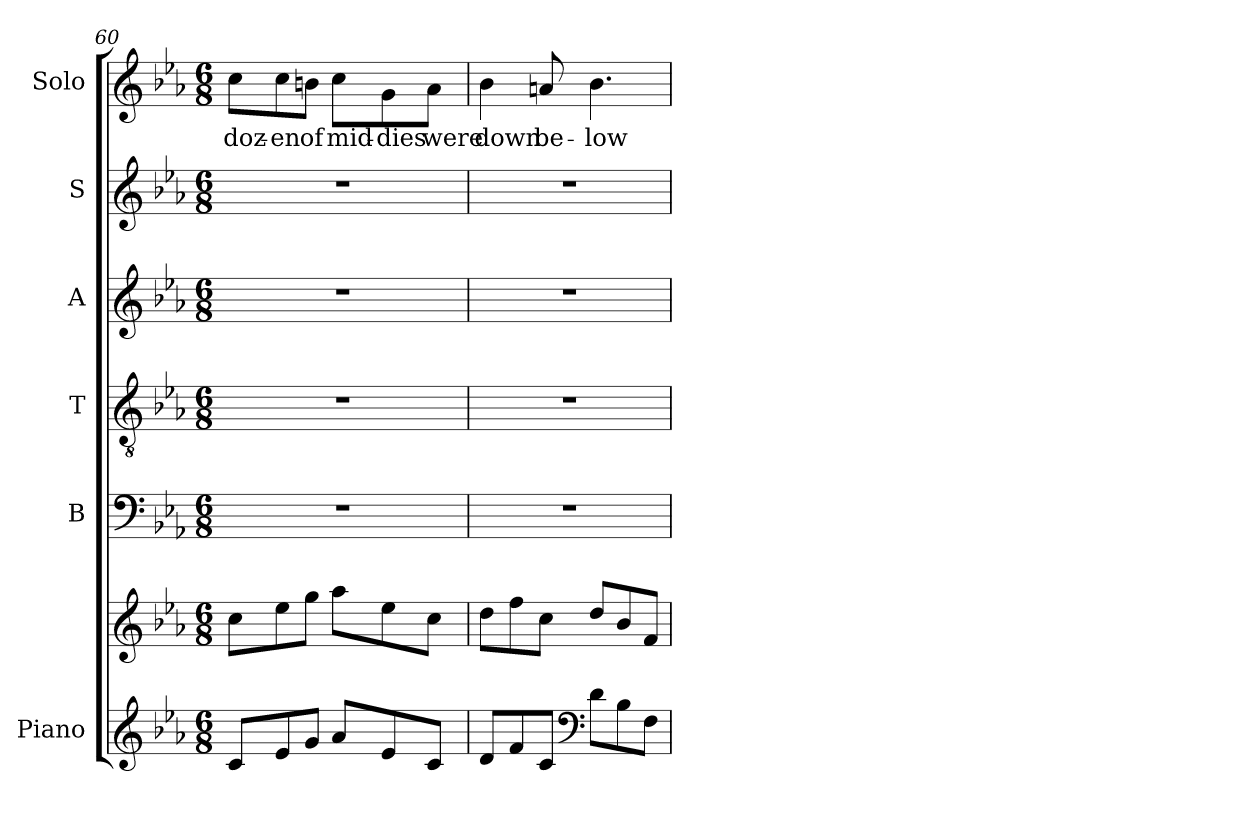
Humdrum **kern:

**kern	**kern	**kern	**kern	**kern	**kern	**kern	**text
*part6	*part6	*part5	*part4	*part3	*part2	*part1	*part1
*staff7	*staff6	*staff5	*staff4	*staff3	*staff2	*staff1	*staff1
*I"Piano	*	*I"B	*I"T	*I"A	*I"S	*I"Solo	*
*I'Pno	*	*I'B	*I'T	*I'A	*I'S	*	*
*clefG2	*clefG2	*clefF4	*clefGv2	*clefG2	*clefG2	*clefG2	*
*k[b-e-a-]	*k[b-e-a-]	*k[b-e-a-]	*k[b-e-a-]	*k[b-e-a-]	*k[b-e-a-]	*k[b-e-a-]	*
*M6/8	*M6/8	*M6/8	*M6/8	*M6/8	*M6/8	*M6/8	*
=60	=60	=60	=60	=60	=60	=60	=60
!	!	!	!	!	!	!	!LO:LY:b
8c/L	8cc\L	2.r	2.r	2.r	2.r	8cc\L	doz-
!	!	!	!	!	!	!	!LO:LY:b
8e-/	8ee-\	.	.	.	.	8cc\	-en
!	!	!	!	!	!	!	!LO:LY:b
8g/J	8gg\J	.	.	.	.	8bn\J	of
!	!	!	!	!	!	!	!LO:LY:b
8a-/L	8aa-\L	.	.	.	.	8cc\L	mid-
!	!	!	!	!	!	!	!LO:LY:b
8e-/	8ee-\	.	.	.	.	8g\	-dies
!	!	!	!	!	!	!	!LO:LY:b
8c/J	8cc\J	.	.	.	.	8a-\J	were
=61	=61	=61	=61	=61	=61	=61	=61
!	!	!	!	!	!	!	!LO:LY:b
8d/L	8dd\L	2.r	2.r	2.r	2.r	4b-\	down
8f/	8ff\	.	.	.	.	.	.
!	!	!	!	!	!	!	!LO:LY:b
8c/J	8cc\J	.	.	.	.	8an/	be-
*clefF4	*	*	*	*	*	*	*
!	!	!	!	!	!	!	!LO:LY:b
8d\L	8dd/L	.	.	.	.	4.b-\	-low
8B-\	8b-/	.	.	.	.	.	.
8F\J	8f/J	.	.	.	.	.	.
=	=	=	=	=	=	=	=
*-	*-	*-	*-	*-	*-	*-	*-
